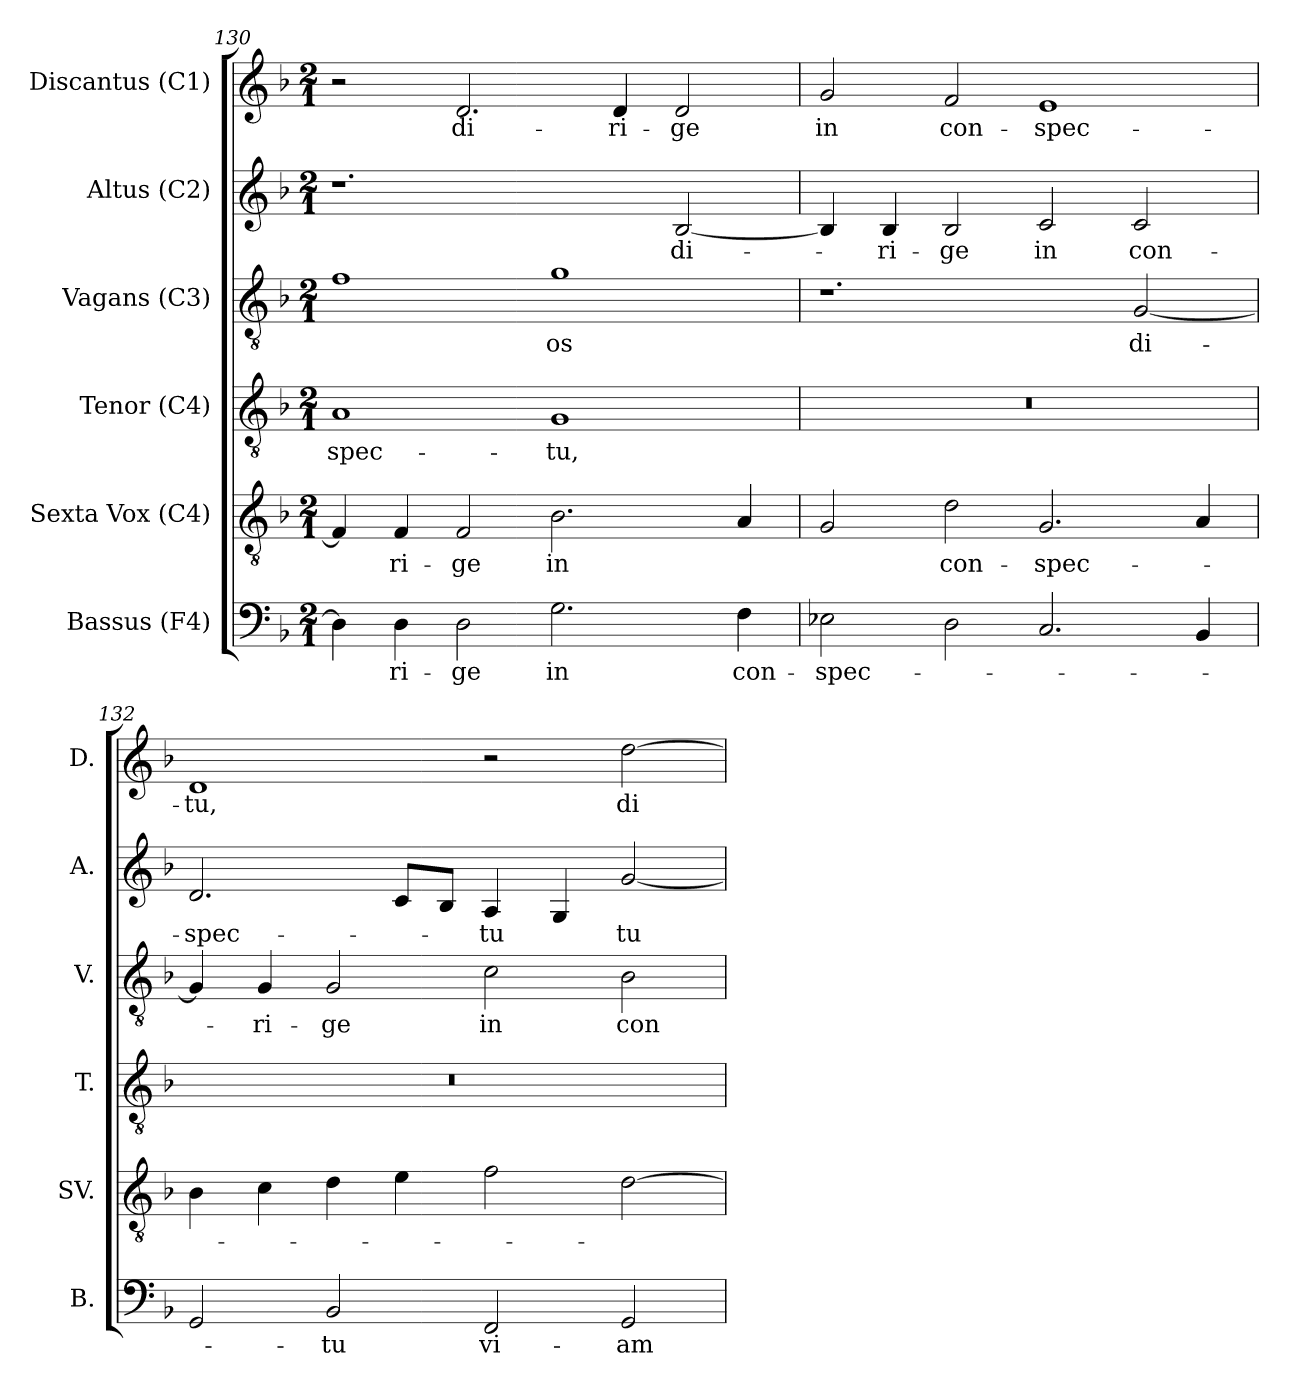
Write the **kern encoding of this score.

**kern	**text	**kern	**text	**kern	**text	**kern	**text	**kern	**text	**kern	**text
*part6	*part6	*part5	*part5	*part4	*part4	*part3	*part3	*part2	*part2	*part1	*part1
*staff6	*staff6	*staff5	*staff5	*staff4	*staff4	*staff3	*staff3	*staff2	*staff2	*staff1	*staff1
*I"Bassus (F4)	*	*I"Sexta Vox (C4)	*	*I"Tenor (C4)	*	*I"Vagans (C3)	*	*I"Altus (C2)	*	*I"Discantus (C1)	*
*I'B.	*	*I'SV.	*	*I'T.	*	*I'V.	*	*I'A.	*	*I'D.	*
*clefF4	*	*clefGv2	*	*clefGv2	*	*clefGv2	*	*clefG2	*	*clefG2	*
*	*	*	*	*	*	*ITrd7c12	*	*ITrd7c12	*	*	*
*k[b-]	*	*k[b-]	*	*k[b-]	*	*k[b-]	*	*k[b-]	*	*k[b-]	*
*F:	*	*F:	*	*F:	*	*F:	*	*F:	*	*F:	*
*M2/1	*	*M2/1	*	*M2/1	*	*M2/1	*	*M2/1	*	*M2/1	*
=130	=130	=130	=130	=130	=130	=130	=130	=130	=130	=130	=130
!	!	!	!	!	!LO:LY:b:color=#000000	!	!	!	!	!	!
4Di\]	.	4Fi/]	.	1Ai	-spec-	1Fi	.	1.r	.	2r	.
!	!LO:LY:b:color=#000000	!	!	!	!	!	!	!	!	!	!
!	!	!	!LO:LY:b:color=#000000	!	!	!	!	!	!	!	!
4Di\	-ri-	4Fi/	-ri-	.	.	.	.	.	.	.	.
!	!LO:LY:b:color=#000000	!	!	!	!	!	!	!	!	!	!
!	!	!	!LO:LY:b:color=#000000	!	!	!	!	!	!	!	!
!	!	!	!	!	!	!	!	!	!	!	!LO:LY:b:color=#000000
2Di\	-ge	2Fi/	-ge	.	.	.	.	.	.	2.di/	di-
!	!LO:LY:b:color=#000000	!	!	!	!	!	!	!	!	!	!
!	!	!	!LO:LY:b:color=#000000	!	!	!	!	!	!	!	!
!	!	!	!	!	!LO:LY:b:color=#000000	!	!	!	!	!	!
!	!	!	!	!	!	!	!LO:LY:b:color=#000000	!	!	!	!
2.Gi\	in	2.B-i\	in	1Gi	-tu,	1Gi	-os	.	.	.	.
!	!	!	!	!	!	!	!	!	!	!	!LO:LY:b:color=#000000
.	.	.	.	.	.	.	.	.	.	4di/	-ri-
!	!	!	!	!	!	!	!	!	!LO:LY:b:color=#000000	!	!
!	!	!	!	!	!	!	!	!	!	!	!LO:LY:b:color=#000000
.	.	.	.	.	.	.	.	[2BB-i/	di-	2di/	-ge
!	!LO:LY:b:color=#000000	!	!	!	!	!	!	!	!	!	!
4Fi\	con-	4Ai/	.	.	.	.	.	.	.	.	.
=131	=131	=131	=131	=131	=131	=131	=131	=131	=131	=131	=131
!	!LO:LY:b:color=#000000	!	!	!LO:N:vis=1	!	!	!	!	!	!	!
!	!	!	!	!	!	!	!	!	!	!	!LO:LY:b:color=#000000
2E-i\	-spec-	2Gi/	.	0r	.	1.r	.	4BB-i/]	.	2gi/	in
!	!	!	!	!	!	!	!	!	!LO:LY:b:color=#000000	!	!
.	.	.	.	.	.	.	.	4BB-i/	-ri-	.	.
!	!	!	!LO:LY:b:color=#000000	!	!	!	!	!	!	!	!
!	!	!	!	!	!	!	!	!	!LO:LY:b:color=#000000	!	!
!	!	!	!	!	!	!	!	!	!	!	!LO:LY:b:color=#000000
2Di\	.	2di\	con-	.	.	.	.	2BB-i/	-ge	2fi/	con-
!	!	!	!LO:LY:b:color=#000000	!	!	!	!	!	!	!	!
!	!	!	!	!	!	!	!	!	!LO:LY:b:color=#000000	!	!
!	!	!	!	!	!	!	!	!	!	!	!LO:LY:b:color=#000000
2.Ci/	.	2.Gi/	-spec-	.	.	.	.	2Ci/	in	1ei	-spec-
!	!	!	!	!	!	!	!LO:LY:b:color=#000000	!	!	!	!
!	!	!	!	!	!	!	!	!	!LO:LY:b:color=#000000	!	!
.	.	.	.	.	.	[2GGi/	di-	2Ci/	con-	.	.
4BB-i/	.	4Ai/	.	.	.	.	.	.	.	.	.
!!LO:LB:g=z
=132	=132	=132	=132	=132	=132	=132	=132	=132	=132	=132	=132
!	!	!	!	!LO:N:vis=1	!	!	!	!	!	!	!
!	!	!	!	!	!	!	!	!	!LO:LY:b:color=#000000	!	!
!	!	!	!	!	!	!	!	!	!	!	!LO:LY:b:color=#000000
2GGi/	.	4B-i\	.	0r	.	4GGi/]	.	2.Di/	-spec-	1di	-tu,
!	!	!	!	!	!	!	!LO:LY:b:color=#000000	!	!	!	!
.	.	4ci\	.	.	.	4GGi/	-ri-	.	.	.	.
!	!LO:LY:b:color=#000000	!	!	!	!	!	!	!	!	!	!
!	!	!	!	!	!	!	!LO:LY:b:color=#000000	!	!	!	!
2BB-i/	-tu	4di\	.	.	.	2GGi/	-ge	.	.	.	.
.	.	4ei\	.	.	.	.	.	8Ci/L	.	.	.
.	.	.	.	.	.	.	.	8BB-i/J	.	.	.
!	!LO:LY:b:color=#000000	!	!	!	!	!	!	!	!	!	!
!	!	!	!	!	!	!	!LO:LY:b:color=#000000	!	!	!	!
!	!	!	!	!	!	!	!	!	!LO:LY:b:color=#000000	!	!
2FFi/	vi-	2fi\	.	.	.	2Ci\	in	4AAi/	-tu	2r	.
.	.	.	.	.	.	.	.	4GGi/	.	.	.
!	!LO:LY:b:color=#000000	!	!	!	!	!	!	!	!	!	!
!	!	!	!	!	!	!	!LO:LY:b:color=#000000	!	!	!	!
!	!	!	!	!	!	!	!	!	!LO:LY:b:color=#000000	!	!
!	!	!	!	!	!	!	!	!	!	!	!LO:LY:b:color=#000000
2GGi/	-am	[2di\	.	.	.	2BB-i\	con-	[2Gi/	tu-	[2ddi\	di-
=	=	=	=	=	=	=	=	=	=	=	=
*-	*-	*-	*-	*-	*-	*-	*-	*-	*-	*-	*-
